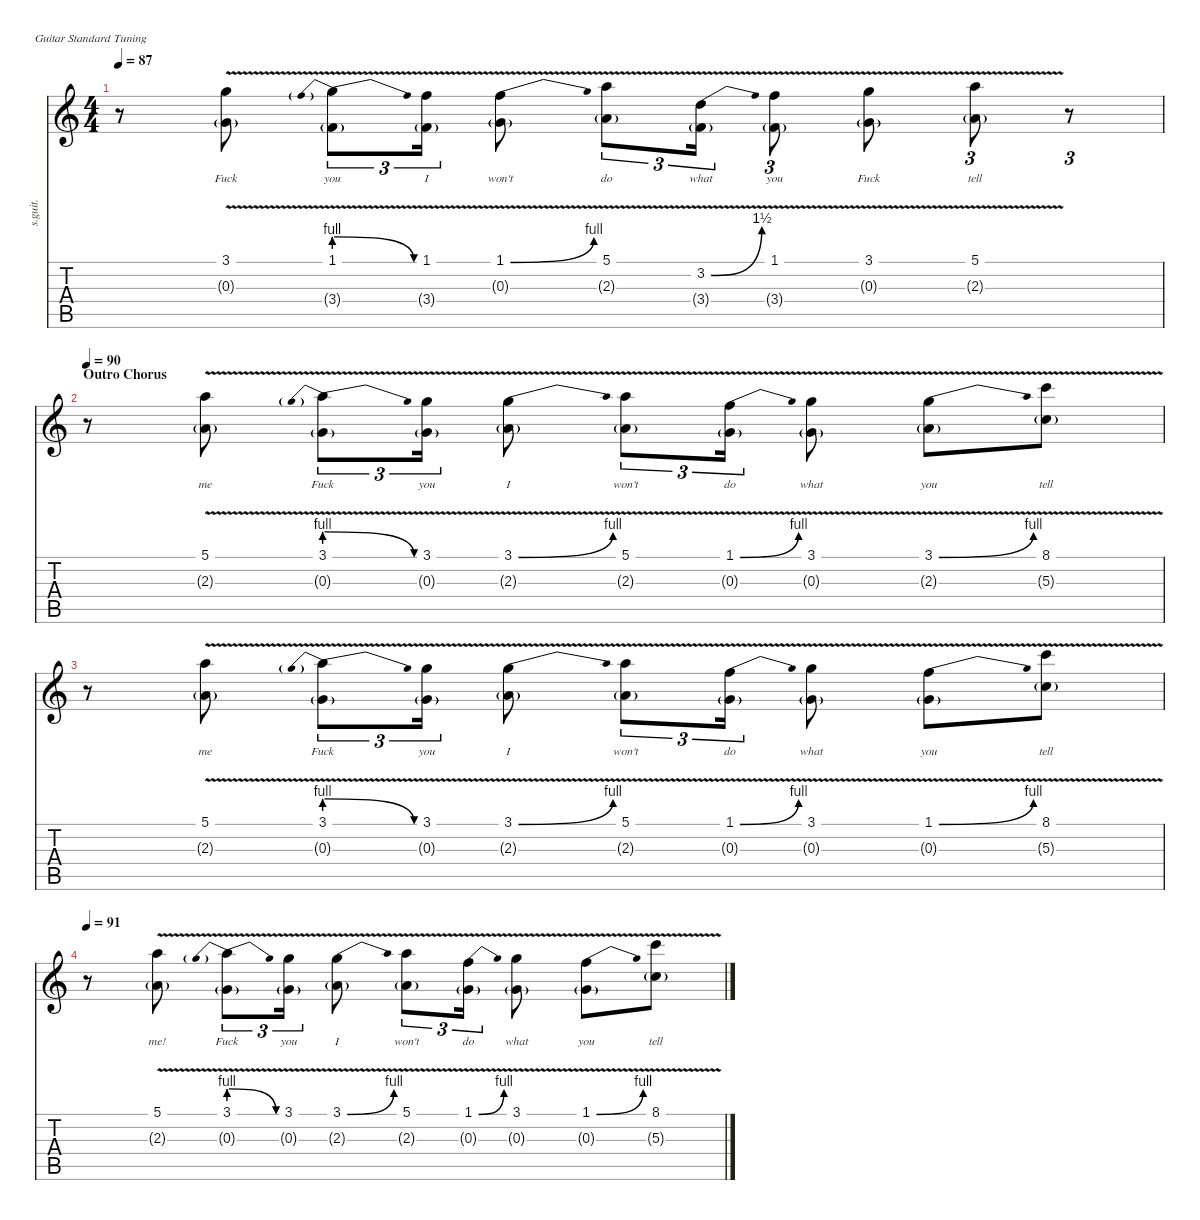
\defaultSystemsLayout 4
\hideDynamics
\bracketExtendMode nobrackets
\track ("Zack de la Rocha - Vocals 1" "s.guit.") {instrument tenorsax}
\staff {score tabs}
\tuning (E4 B3 G3 D3 A2 E2)
\displaytranspose 12
\ts (4 4)
\tempo 87
\clef g2
\ks c
r.8{dy fff} (3.1{v} 0.3{g}).8{lyrics (0 "Fuck") lyrics (1 "") lyrics (2 "") lyrics (3 "") lyrics (4 "")} (1.1{be (prebendrelease 0 4 15 0) v} 3.4{g}).8{tu (3 2) lyrics (0 "you") lyrics (1 "") lyrics (2 "") lyrics (3 "") lyrics (4 "")} (1.1{v} 3.4{g}).16{tu (3 2) lyrics (0 "I") lyrics (1 "") lyrics (2 "") lyrics (3 "") lyrics (4 "")} (1.1{be (bend 0 0 15 4) v} 0.3{g}).8{lyrics (0 "won't") lyrics (1 "") lyrics (2 "") lyrics (3 "") lyrics (4 "")} (5.1{v} 2.3{g}).8{tu (3 2) lyrics (0 "do") lyrics (1 "") lyrics (2 "") lyrics (3 "") lyrics (4 "")} (3.2{be (bend 0 0 30 6) v} 3.4{g}).16{tu (3 2) lyrics (0 "what") lyrics (1 "") lyrics (2 "") lyrics (3 "") lyrics (4 "")} (1.1{v} 3.4{g}).8{tu (3 2) lyrics (0 "you") lyrics (1 "") lyrics (2 "") lyrics (3 "") lyrics (4 "")} (3.1{v} 0.3{g}).8{lyrics (0 "Fuck") lyrics (1 "") lyrics (2 "") lyrics (3 "") lyrics (4 "")} (5.1{v} 2.3{g}).8{tu (3 2) lyrics (0 "tell") lyrics (1 "") lyrics (2 "") lyrics (3 "") lyrics (4 "")} r.8{tu (3 2)} |
\section ("" "Outro Chorus")
\tempo 90
r.8 (5.1{v} 2.3{g}).8{lyrics (0 "me") lyrics (1 "") lyrics (2 "") lyrics (3 "") lyrics (4 "")} (3.1{be (prebendrelease 0 4 15 0) v} 0.3{g}).8{tu (3 2) lyrics (0 "Fuck") lyrics (1 "") lyrics (2 "") lyrics (3 "") lyrics (4 "")} (3.1{v} 0.3{g}).16{tu (3 2) lyrics (0 "you") lyrics (1 "") lyrics (2 "") lyrics (3 "") lyrics (4 "")} (3.1{be (bend 0 0 15 4) v} 2.3{g}).8{lyrics (0 "I") lyrics (1 "") lyrics (2 "") lyrics (3 "") lyrics (4 "")} (5.1{v} 2.3{g}).8{tu (3 2) lyrics (0 "won't") lyrics (1 "") lyrics (2 "") lyrics (3 "") lyrics (4 "")} (1.1{be (bend 0 0 30 4) v} 0.3{g}).16{tu (3 2) lyrics (0 "do") lyrics (1 "") lyrics (2 "") lyrics (3 "") lyrics (4 "")} (3.1{v} 0.3{g}).8{lyrics (0 "what") lyrics (1 "") lyrics (2 "") lyrics (3 "") lyrics (4 "")} (3.1{be (bend 0 0 15 4) v} 2.3{g}).8{lyrics (0 "you") lyrics (1 "") lyrics (2 "") lyrics (3 "") lyrics (4 "")} (8.1{v} 5.3{g}).8{lyrics (0 "tell") lyrics (1 "") lyrics (2 "") lyrics (3 "") lyrics (4 "")} |
r.8 (5.1{v} 2.3{g}).8{lyrics (0 "me") lyrics (1 "") lyrics (2 "") lyrics (3 "") lyrics (4 "")} (3.1{be (prebendrelease 0 4 15 0) v} 0.3{g}).8{tu (3 2) lyrics (0 "Fuck") lyrics (1 "") lyrics (2 "") lyrics (3 "") lyrics (4 "")} (3.1{v} 0.3{g}).16{tu (3 2) lyrics (0 "you") lyrics (1 "") lyrics (2 "") lyrics (3 "") lyrics (4 "")} (3.1{be (bend 0 0 15 4) v} 2.3{g}).8{lyrics (0 "I") lyrics (1 "") lyrics (2 "") lyrics (3 "") lyrics (4 "")} (5.1{v} 2.3{g}).8{tu (3 2) lyrics (0 "won't") lyrics (1 "") lyrics (2 "") lyrics (3 "") lyrics (4 "")} (1.1{be (bend 0 0 30 4) v} 0.3{g}).16{tu (3 2) lyrics (0 "do") lyrics (1 "") lyrics (2 "") lyrics (3 "") lyrics (4 "")} (3.1{v} 0.3{g}).8{lyrics (0 "what") lyrics (1 "") lyrics (2 "") lyrics (3 "") lyrics (4 "")} (1.1{be (bend 0 0 15 4) v} 0.3{g}).8{lyrics (0 "you") lyrics (1 "") lyrics (2 "") lyrics (3 "") lyrics (4 "")} (8.1{v} 5.3{g}).8{lyrics (0 "tell") lyrics (1 "") lyrics (2 "") lyrics (3 "") lyrics (4 "")} |
\tempo 91
r.8 (5.1{v} 2.3{g}).8{lyrics (0 "me!") lyrics (1 "") lyrics (2 "") lyrics (3 "") lyrics (4 "")} (3.1{be (prebendrelease 0 4 15 0) v} 0.3{g}).8{tu (3 2) lyrics (0 "Fuck") lyrics (1 "") lyrics (2 "") lyrics (3 "") lyrics (4 "")} (3.1{v} 0.3{g}).16{tu (3 2) lyrics (0 "you") lyrics (1 "") lyrics (2 "") lyrics (3 "") lyrics (4 "")} (3.1{be (bend 0 0 15 4) v} 2.3{g}).8{lyrics (0 "I") lyrics (1 "") lyrics (2 "") lyrics (3 "") lyrics (4 "")} (5.1{v} 2.3{g}).8{tu (3 2) lyrics (0 "won't") lyrics (1 "") lyrics (2 "") lyrics (3 "") lyrics (4 "")} (1.1{be (bend 0 0 30 4) v} 0.3{g}).16{tu (3 2) lyrics (0 "do") lyrics (1 "") lyrics (2 "") lyrics (3 "") lyrics (4 "")} (3.1{v} 0.3{g}).8{lyrics (0 "what") lyrics (1 "") lyrics (2 "") lyrics (3 "") lyrics (4 "")} (1.1{be (bend 0 0 15 4) v} 0.3{g}).8{lyrics (0 "you") lyrics (1 "") lyrics (2 "") lyrics (3 "") lyrics (4 "")} (8.1{v} 5.3{g}).8{lyrics (0 "tell") lyrics (1 "") lyrics (2 "") lyrics (3 "") lyrics (4 "")}
